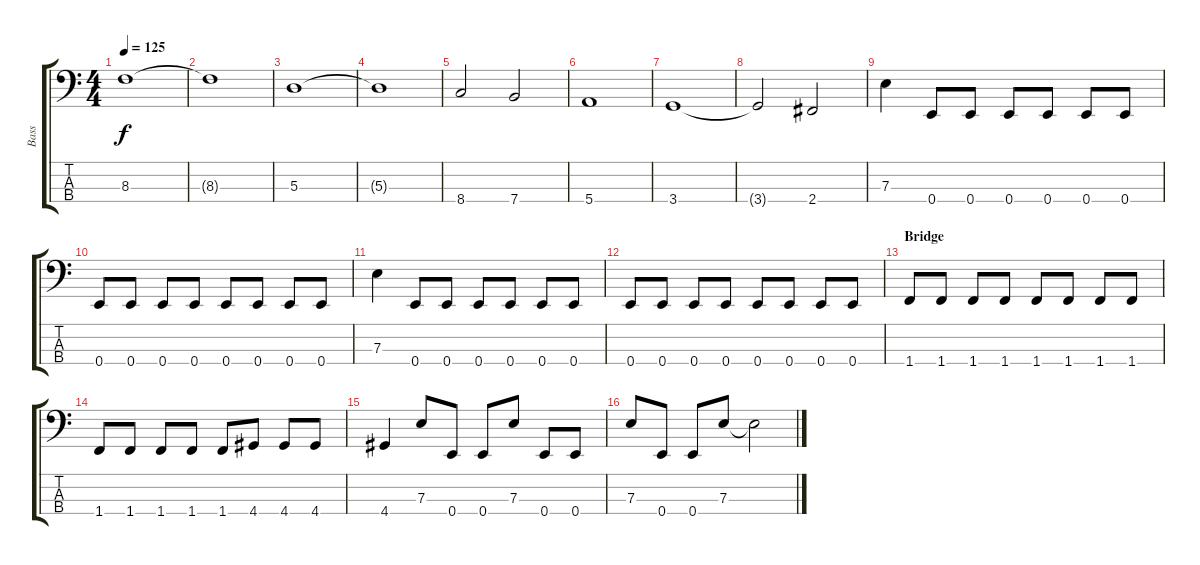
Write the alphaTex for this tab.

\track ("Bass" "Bass") {instrument electricbassfinger}
\staff {score tabs}
\tuning (G2 D2 A1 E1) {hide}
\ts (4 4)
\tempo 125
\clef f4
\ks c
8.3.1{dy f} |
8.3{t}.1 |
5.3.1 |
5.3{t}.1 |
8.4.2 7.4.2 |
5.4.1 |
3.4.1 |
3.4{t}.2 2.4.2 |
7.3.4 0.4.8 0.4.8 0.4.8 0.4.8 0.4.8 0.4.8 |
0.4.8 0.4.8 0.4.8 0.4.8 0.4.8 0.4.8 0.4.8 0.4.8 |
7.3.4 0.4.8 0.4.8 0.4.8 0.4.8 0.4.8 0.4.8 |
0.4.8 0.4.8 0.4.8 0.4.8 0.4.8 0.4.8 0.4.8 0.4.8 |
\section ("" "Bridge")
1.4.8 1.4.8 1.4.8 1.4.8 1.4.8 1.4.8 1.4.8 1.4.8 |
1.4.8 1.4.8 1.4.8 1.4.8 1.4.8 4.4.8 4.4.8 4.4.8 |
4.4.4 7.3.8 0.4.8 0.4.8 7.3.8 0.4.8 0.4.8 |
7.3.8 0.4.8 0.4.8 7.3.8 7.3{t}.2
